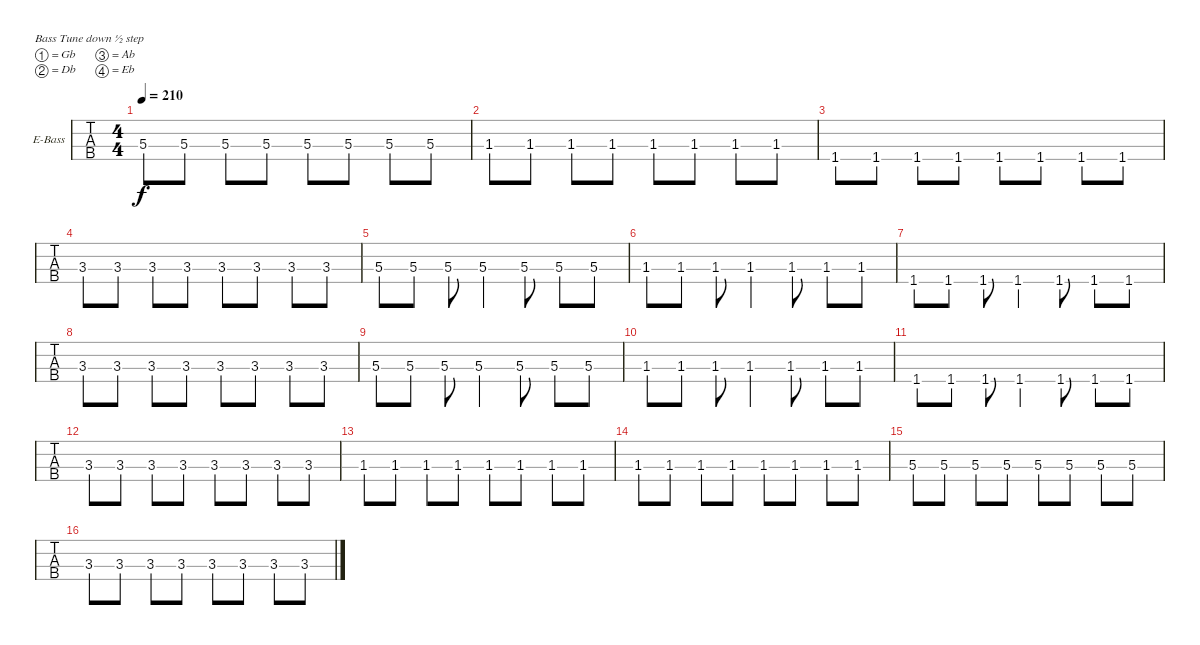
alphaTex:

\bracketExtendMode groupsimilarinstruments
\firstSystemTrackNameOrientation horizontal
\otherSystemsTrackNameOrientation horizontal
\track ("Electric Bass" "E-Bass") {instrument electricbassfinger}
\staff {tabs}
\tuning (Gb2 Db2 Ab1 Eb1)
\ts (4 4)
\tempo 210
\clef f4
\ks c
5.3.8{dy f} 5.3.8 5.3.8 5.3.8 5.3.8 5.3.8 5.3.8 5.3.8 |
1.3.8 1.3.8 1.3.8 1.3.8 1.3.8 1.3.8 1.3.8 1.3.8 |
1.4.8 1.4.8 1.4.8 1.4.8 1.4.8 1.4.8 1.4.8 1.4.8 |
3.3.8 3.3.8 3.3.8 3.3.8 3.3.8 3.3.8 3.3.8 3.3.8 |
5.3.8 5.3.8 5.3.8 5.3.4 5.3.8 5.3.8 5.3.8 |
1.3.8 1.3.8 1.3.8 1.3.4 1.3.8 1.3.8 1.3.8 |
1.4.8 1.4.8 1.4.8 1.4.4 1.4.8 1.4.8 1.4.8 |
3.3.8 3.3.8 3.3.8 3.3.8 3.3.8 3.3.8 3.3.8 3.3.8 |
5.3.8 5.3.8 5.3.8 5.3.4 5.3.8 5.3.8 5.3.8 |
1.3.8 1.3.8 1.3.8 1.3.4 1.3.8 1.3.8 1.3.8 |
1.4.8 1.4.8 1.4.8 1.4.4 1.4.8 1.4.8 1.4.8 |
3.3.8 3.3.8 3.3.8 3.3.8 3.3.8 3.3.8 3.3.8 3.3.8 |
1.3.8 1.3.8 1.3.8 1.3.8 1.3.8 1.3.8 1.3.8 1.3.8 |
1.3.8 1.3.8 1.3.8 1.3.8 1.3.8 1.3.8 1.3.8 1.3.8 |
5.3.8 5.3.8 5.3.8 5.3.8 5.3.8 5.3.8 5.3.8 5.3.8 |
3.3.8 3.3.8 3.3.8 3.3.8 3.3.8 3.3.8 3.3.8 3.3.8
